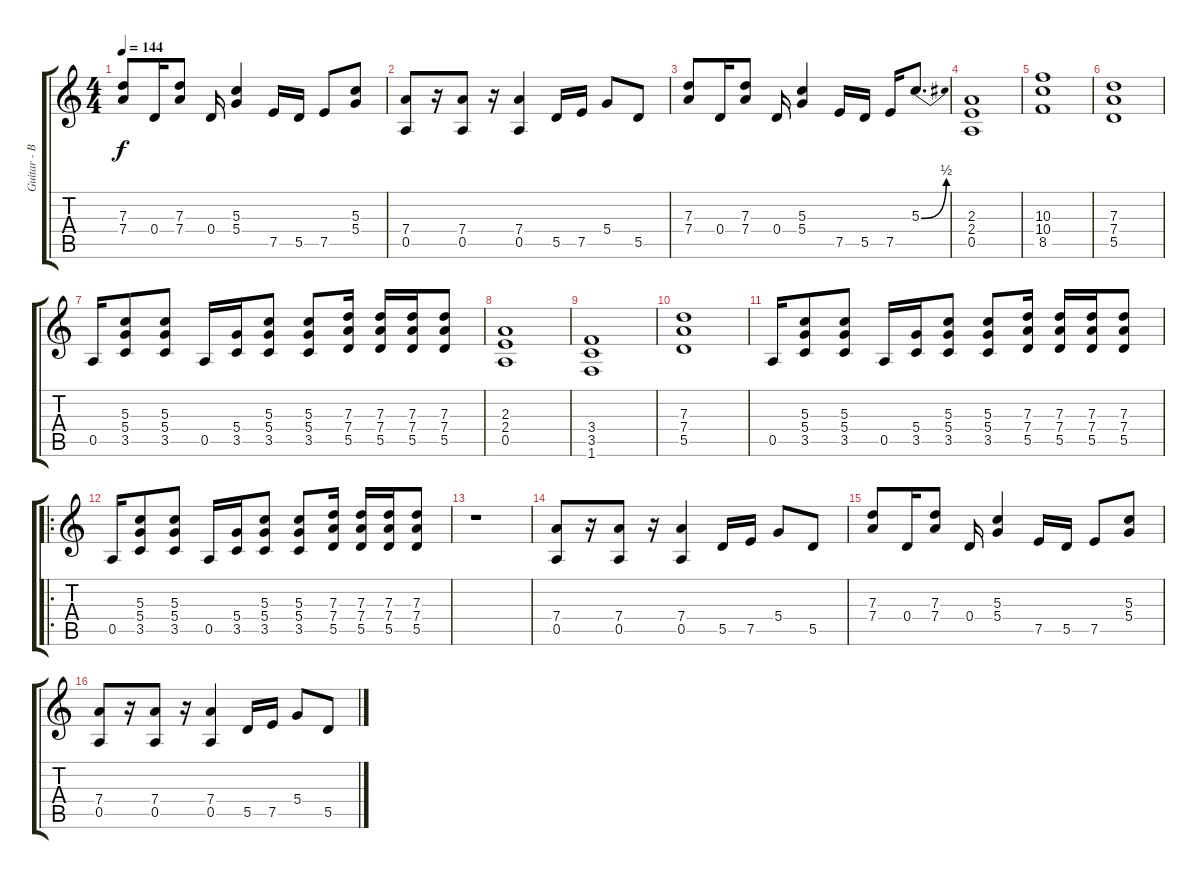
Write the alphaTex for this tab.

\track ("Guitar - Brian Tatler" "Guitar - B") {instrument overdrivenguitar}
\staff {score tabs}
\tuning (E4 B3 G3 D3 A2 E2) {hide}
\ts (4 4)
\tempo 144
\clef g2
\ks c
(7.3 7.4).8{dy f} 0.4.16 (7.3 7.4).8 0.4.16 (5.3 5.4).4 7.5.16 5.5.16 7.5.8 (5.3 5.4).8 |
(7.4 0.5).8 r.16 (7.4 0.5).8 r.16 (7.4 0.5).4 5.5.16 7.5.16 5.4.8 5.5.8 |
(7.3 7.4).8 0.4.16 (7.3 7.4).8 0.4.16 (5.3 5.4).4 7.5.16 5.5.16 7.5.16 5.3{be (bend 0 0 60 2)}.8{d} |
(2.3 2.4 0.5).1 |
(10.3 10.4 8.5).1 |
(7.3 7.4 5.5).1 |
0.5.16 (5.3 5.4 3.5).8 (5.3 5.4 3.5).8 0.5.16 (5.4 3.5).16 (5.3 5.4 3.5).8 (5.3 5.4 3.5).8 (7.3 7.4 5.5).16 (7.3 7.4 5.5).16 (7.3 7.4 5.5).16 (7.3 7.4 5.5).8 |
(2.3 2.4 0.5).1 |
(3.4 3.5 1.6).1 |
(7.3 7.4 5.5).1 |
0.5.16 (5.3 5.4 3.5).8 (5.3 5.4 3.5).8 0.5.16 (5.4 3.5).16 (5.3 5.4 3.5).8 (5.3 5.4 3.5).8 (7.3 7.4 5.5).16 (7.3 7.4 5.5).16 (7.3 7.4 5.5).16 (7.3 7.4 5.5).8 |
\ro
0.5.16 (5.3 5.4 3.5).8 (5.3 5.4 3.5).8 0.5.16 (5.4 3.5).16 (5.3 5.4 3.5).8 (5.3 5.4 3.5).8 (7.3 7.4 5.5).16 (7.3 7.4 5.5).16 (7.3 7.4 5.5).16 (7.3 7.4 5.5).8 |
r.1 |
(7.4 0.5).8 r.16 (7.4 0.5).8 r.16 (7.4 0.5).4 5.5.16 7.5.16 5.4.8 5.5.8 |
(7.3 7.4).8 0.4.16 (7.3 7.4).8 0.4.16 (5.3 5.4).4 7.5.16 5.5.16 7.5.8 (5.3 5.4).8 |
(7.4 0.5).8 r.16 (7.4 0.5).8 r.16 (7.4 0.5).4 5.5.16 7.5.16 5.4.8 5.5.8
